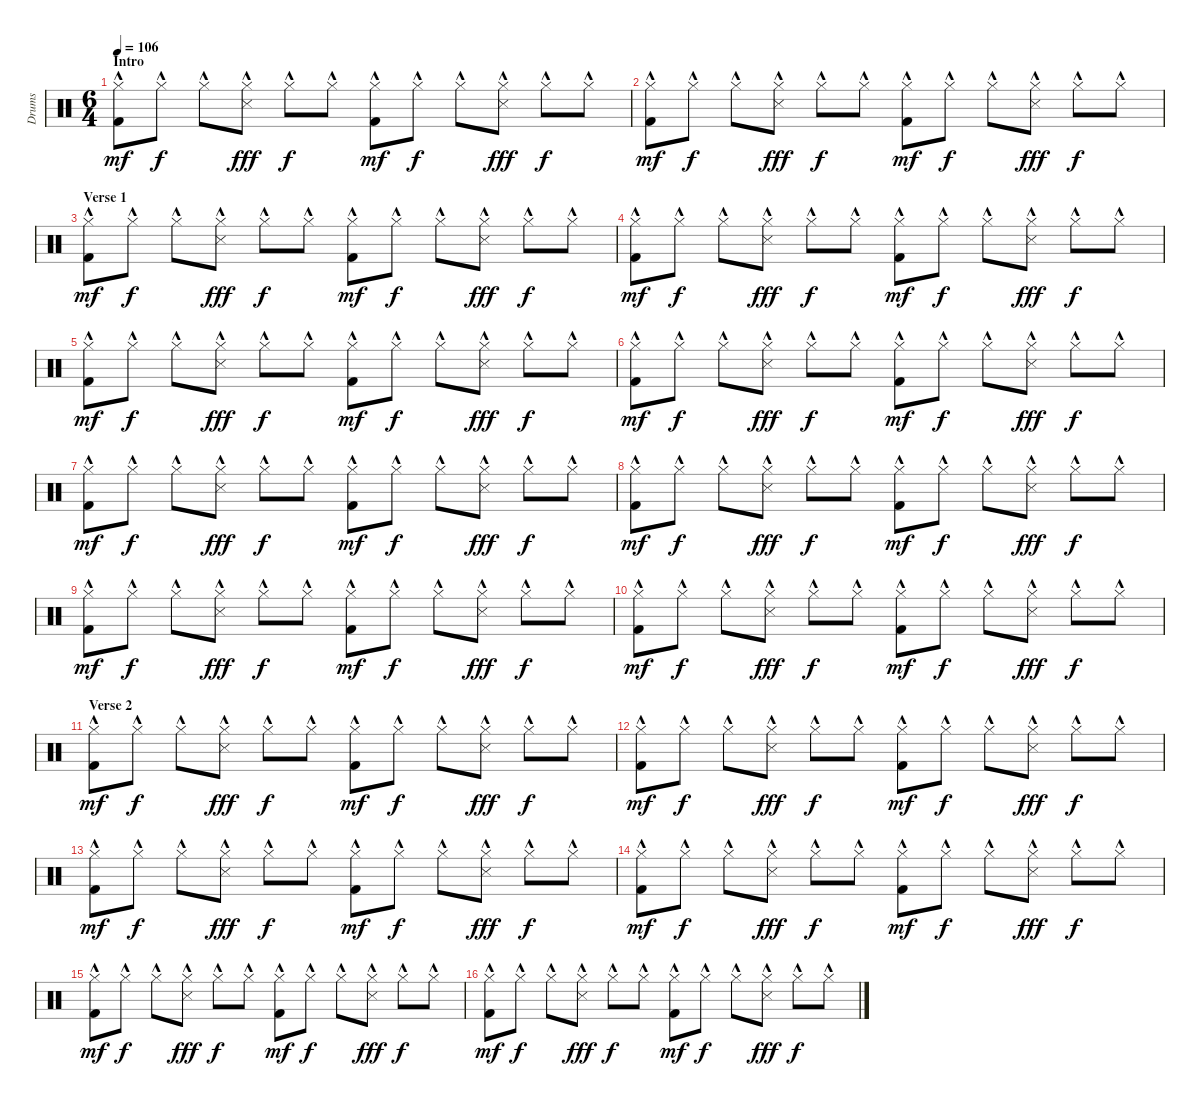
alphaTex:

\track ("Drums" "Drums") {instrument percussion}
\staff {score}
\articulation defaults
\ts (6 4)
\section ("" "Intro")
\tempo 106
\clef neutral
\ks c
("Hi-Hat (closed)"{hac} "Kick (hit) 2").8{dy mf} "Hi-Hat (closed)"{hac}.8{dy f} "Hi-Hat (closed)"{hac}.8 ("Hi-Hat (closed)"{hac} "Snare (side stick) 3").8{dy fff} "Hi-Hat (closed)"{hac}.8{dy f} "Hi-Hat (closed)"{hac}.8 ("Hi-Hat (closed)"{hac} "Kick (hit) 2").8{dy mf} "Hi-Hat (closed)"{hac}.8{dy f} "Hi-Hat (closed)"{hac}.8 ("Hi-Hat (closed)"{hac} "Snare (side stick) 3").8{dy fff} "Hi-Hat (closed)"{hac}.8{dy f} "Hi-Hat (closed)"{hac}.8 |
("Hi-Hat (closed)"{hac} "Kick (hit) 2").8{dy mf} "Hi-Hat (closed)"{hac}.8{dy f} "Hi-Hat (closed)"{hac}.8 ("Hi-Hat (closed)"{hac} "Snare (side stick) 3").8{dy fff} "Hi-Hat (closed)"{hac}.8{dy f} "Hi-Hat (closed)"{hac}.8 ("Hi-Hat (closed)"{hac} "Kick (hit) 2").8{dy mf} "Hi-Hat (closed)"{hac}.8{dy f} "Hi-Hat (closed)"{hac}.8 ("Hi-Hat (closed)"{hac} "Snare (side stick) 3").8{dy fff} "Hi-Hat (closed)"{hac}.8{dy f} "Hi-Hat (closed)"{hac}.8 |
\section ("" "Verse 1")
("Hi-Hat (closed)"{hac} "Kick (hit) 2").8{dy mf} "Hi-Hat (closed)"{hac}.8{dy f} "Hi-Hat (closed)"{hac}.8 ("Hi-Hat (closed)"{hac} "Snare (side stick) 3").8{dy fff} "Hi-Hat (closed)"{hac}.8{dy f} "Hi-Hat (closed)"{hac}.8 ("Hi-Hat (closed)"{hac} "Kick (hit) 2").8{dy mf} "Hi-Hat (closed)"{hac}.8{dy f} "Hi-Hat (closed)"{hac}.8 ("Hi-Hat (closed)"{hac} "Snare (side stick) 3").8{dy fff} "Hi-Hat (closed)"{hac}.8{dy f} "Hi-Hat (closed)"{hac}.8 |
("Hi-Hat (closed)"{hac} "Kick (hit) 2").8{dy mf} "Hi-Hat (closed)"{hac}.8{dy f} "Hi-Hat (closed)"{hac}.8 ("Hi-Hat (closed)"{hac} "Snare (side stick) 3").8{dy fff} "Hi-Hat (closed)"{hac}.8{dy f} "Hi-Hat (closed)"{hac}.8 ("Hi-Hat (closed)"{hac} "Kick (hit) 2").8{dy mf} "Hi-Hat (closed)"{hac}.8{dy f} "Hi-Hat (closed)"{hac}.8 ("Hi-Hat (closed)"{hac} "Snare (side stick) 3").8{dy fff} "Hi-Hat (closed)"{hac}.8{dy f} "Hi-Hat (closed)"{hac}.8 |
("Hi-Hat (closed)"{hac} "Kick (hit) 2").8{dy mf} "Hi-Hat (closed)"{hac}.8{dy f} "Hi-Hat (closed)"{hac}.8 ("Hi-Hat (closed)"{hac} "Snare (side stick) 3").8{dy fff} "Hi-Hat (closed)"{hac}.8{dy f} "Hi-Hat (closed)"{hac}.8 ("Hi-Hat (closed)"{hac} "Kick (hit) 2").8{dy mf} "Hi-Hat (closed)"{hac}.8{dy f} "Hi-Hat (closed)"{hac}.8 ("Hi-Hat (closed)"{hac} "Snare (side stick) 3").8{dy fff} "Hi-Hat (closed)"{hac}.8{dy f} "Hi-Hat (closed)"{hac}.8 |
("Hi-Hat (closed)"{hac} "Kick (hit) 2").8{dy mf} "Hi-Hat (closed)"{hac}.8{dy f} "Hi-Hat (closed)"{hac}.8 ("Hi-Hat (closed)"{hac} "Snare (side stick) 3").8{dy fff} "Hi-Hat (closed)"{hac}.8{dy f} "Hi-Hat (closed)"{hac}.8 ("Hi-Hat (closed)"{hac} "Kick (hit) 2").8{dy mf} "Hi-Hat (closed)"{hac}.8{dy f} "Hi-Hat (closed)"{hac}.8 ("Hi-Hat (closed)"{hac} "Snare (side stick) 3").8{dy fff} "Hi-Hat (closed)"{hac}.8{dy f} "Hi-Hat (closed)"{hac}.8 |
("Hi-Hat (closed)"{hac} "Kick (hit) 2").8{dy mf} "Hi-Hat (closed)"{hac}.8{dy f} "Hi-Hat (closed)"{hac}.8 ("Hi-Hat (closed)"{hac} "Snare (side stick) 3").8{dy fff} "Hi-Hat (closed)"{hac}.8{dy f} "Hi-Hat (closed)"{hac}.8 ("Hi-Hat (closed)"{hac} "Kick (hit) 2").8{dy mf} "Hi-Hat (closed)"{hac}.8{dy f} "Hi-Hat (closed)"{hac}.8 ("Hi-Hat (closed)"{hac} "Snare (side stick) 3").8{dy fff} "Hi-Hat (closed)"{hac}.8{dy f} "Hi-Hat (closed)"{hac}.8 |
("Hi-Hat (closed)"{hac} "Kick (hit) 2").8{dy mf} "Hi-Hat (closed)"{hac}.8{dy f} "Hi-Hat (closed)"{hac}.8 ("Hi-Hat (closed)"{hac} "Snare (side stick) 3").8{dy fff} "Hi-Hat (closed)"{hac}.8{dy f} "Hi-Hat (closed)"{hac}.8 ("Hi-Hat (closed)"{hac} "Kick (hit) 2").8{dy mf} "Hi-Hat (closed)"{hac}.8{dy f} "Hi-Hat (closed)"{hac}.8 ("Hi-Hat (closed)"{hac} "Snare (side stick) 3").8{dy fff} "Hi-Hat (closed)"{hac}.8{dy f} "Hi-Hat (closed)"{hac}.8 |
("Hi-Hat (closed)"{hac} "Kick (hit) 2").8{dy mf} "Hi-Hat (closed)"{hac}.8{dy f} "Hi-Hat (closed)"{hac}.8 ("Hi-Hat (closed)"{hac} "Snare (side stick) 3").8{dy fff} "Hi-Hat (closed)"{hac}.8{dy f} "Hi-Hat (closed)"{hac}.8 ("Hi-Hat (closed)"{hac} "Kick (hit) 2").8{dy mf} "Hi-Hat (closed)"{hac}.8{dy f} "Hi-Hat (closed)"{hac}.8 ("Hi-Hat (closed)"{hac} "Snare (side stick) 3").8{dy fff} "Hi-Hat (closed)"{hac}.8{dy f} "Hi-Hat (closed)"{hac}.8 |
("Hi-Hat (closed)"{hac} "Kick (hit) 2").8{dy mf} "Hi-Hat (closed)"{hac}.8{dy f} "Hi-Hat (closed)"{hac}.8 ("Hi-Hat (closed)"{hac} "Snare (side stick) 3").8{dy fff} "Hi-Hat (closed)"{hac}.8{dy f} "Hi-Hat (closed)"{hac}.8 ("Hi-Hat (closed)"{hac} "Kick (hit) 2").8{dy mf} "Hi-Hat (closed)"{hac}.8{dy f} "Hi-Hat (closed)"{hac}.8 ("Hi-Hat (closed)"{hac} "Snare (side stick) 3").8{dy fff} "Hi-Hat (closed)"{hac}.8{dy f} "Hi-Hat (closed)"{hac}.8 |
\section ("" "Verse 2")
("Hi-Hat (closed)"{hac} "Kick (hit) 2").8{dy mf} "Hi-Hat (closed)"{hac}.8{dy f} "Hi-Hat (closed)"{hac}.8 ("Hi-Hat (closed)"{hac} "Snare (side stick) 3").8{dy fff} "Hi-Hat (closed)"{hac}.8{dy f} "Hi-Hat (closed)"{hac}.8 ("Hi-Hat (closed)"{hac} "Kick (hit) 2").8{dy mf} "Hi-Hat (closed)"{hac}.8{dy f} "Hi-Hat (closed)"{hac}.8 ("Hi-Hat (closed)"{hac} "Snare (side stick) 3").8{dy fff} "Hi-Hat (closed)"{hac}.8{dy f} "Hi-Hat (closed)"{hac}.8 |
("Hi-Hat (closed)"{hac} "Kick (hit) 2").8{dy mf} "Hi-Hat (closed)"{hac}.8{dy f} "Hi-Hat (closed)"{hac}.8 ("Hi-Hat (closed)"{hac} "Snare (side stick) 3").8{dy fff} "Hi-Hat (closed)"{hac}.8{dy f} "Hi-Hat (closed)"{hac}.8 ("Hi-Hat (closed)"{hac} "Kick (hit) 2").8{dy mf} "Hi-Hat (closed)"{hac}.8{dy f} "Hi-Hat (closed)"{hac}.8 ("Hi-Hat (closed)"{hac} "Snare (side stick) 3").8{dy fff} "Hi-Hat (closed)"{hac}.8{dy f} "Hi-Hat (closed)"{hac}.8 |
("Hi-Hat (closed)"{hac} "Kick (hit) 2").8{dy mf} "Hi-Hat (closed)"{hac}.8{dy f} "Hi-Hat (closed)"{hac}.8 ("Hi-Hat (closed)"{hac} "Snare (side stick) 3").8{dy fff} "Hi-Hat (closed)"{hac}.8{dy f} "Hi-Hat (closed)"{hac}.8 ("Hi-Hat (closed)"{hac} "Kick (hit) 2").8{dy mf} "Hi-Hat (closed)"{hac}.8{dy f} "Hi-Hat (closed)"{hac}.8 ("Hi-Hat (closed)"{hac} "Snare (side stick) 3").8{dy fff} "Hi-Hat (closed)"{hac}.8{dy f} "Hi-Hat (closed)"{hac}.8 |
("Hi-Hat (closed)"{hac} "Kick (hit) 2").8{dy mf} "Hi-Hat (closed)"{hac}.8{dy f} "Hi-Hat (closed)"{hac}.8 ("Hi-Hat (closed)"{hac} "Snare (side stick) 3").8{dy fff} "Hi-Hat (closed)"{hac}.8{dy f} "Hi-Hat (closed)"{hac}.8 ("Hi-Hat (closed)"{hac} "Kick (hit) 2").8{dy mf} "Hi-Hat (closed)"{hac}.8{dy f} "Hi-Hat (closed)"{hac}.8 ("Hi-Hat (closed)"{hac} "Snare (side stick) 3").8{dy fff} "Hi-Hat (closed)"{hac}.8{dy f} "Hi-Hat (closed)"{hac}.8 |
("Hi-Hat (closed)"{hac} "Kick (hit) 2").8{dy mf} "Hi-Hat (closed)"{hac}.8{dy f} "Hi-Hat (closed)"{hac}.8 ("Hi-Hat (closed)"{hac} "Snare (side stick) 3").8{dy fff} "Hi-Hat (closed)"{hac}.8{dy f} "Hi-Hat (closed)"{hac}.8 ("Hi-Hat (closed)"{hac} "Kick (hit) 2").8{dy mf} "Hi-Hat (closed)"{hac}.8{dy f} "Hi-Hat (closed)"{hac}.8 ("Hi-Hat (closed)"{hac} "Snare (side stick) 3").8{dy fff} "Hi-Hat (closed)"{hac}.8{dy f} "Hi-Hat (closed)"{hac}.8 |
("Hi-Hat (closed)"{hac} "Kick (hit) 2").8{dy mf} "Hi-Hat (closed)"{hac}.8{dy f} "Hi-Hat (closed)"{hac}.8 ("Hi-Hat (closed)"{hac} "Snare (side stick) 3").8{dy fff} "Hi-Hat (closed)"{hac}.8{dy f} "Hi-Hat (closed)"{hac}.8 ("Hi-Hat (closed)"{hac} "Kick (hit) 2").8{dy mf} "Hi-Hat (closed)"{hac}.8{dy f} "Hi-Hat (closed)"{hac}.8 ("Hi-Hat (closed)"{hac} "Snare (side stick) 3").8{dy fff} "Hi-Hat (closed)"{hac}.8{dy f} "Hi-Hat (closed)"{hac}.8
